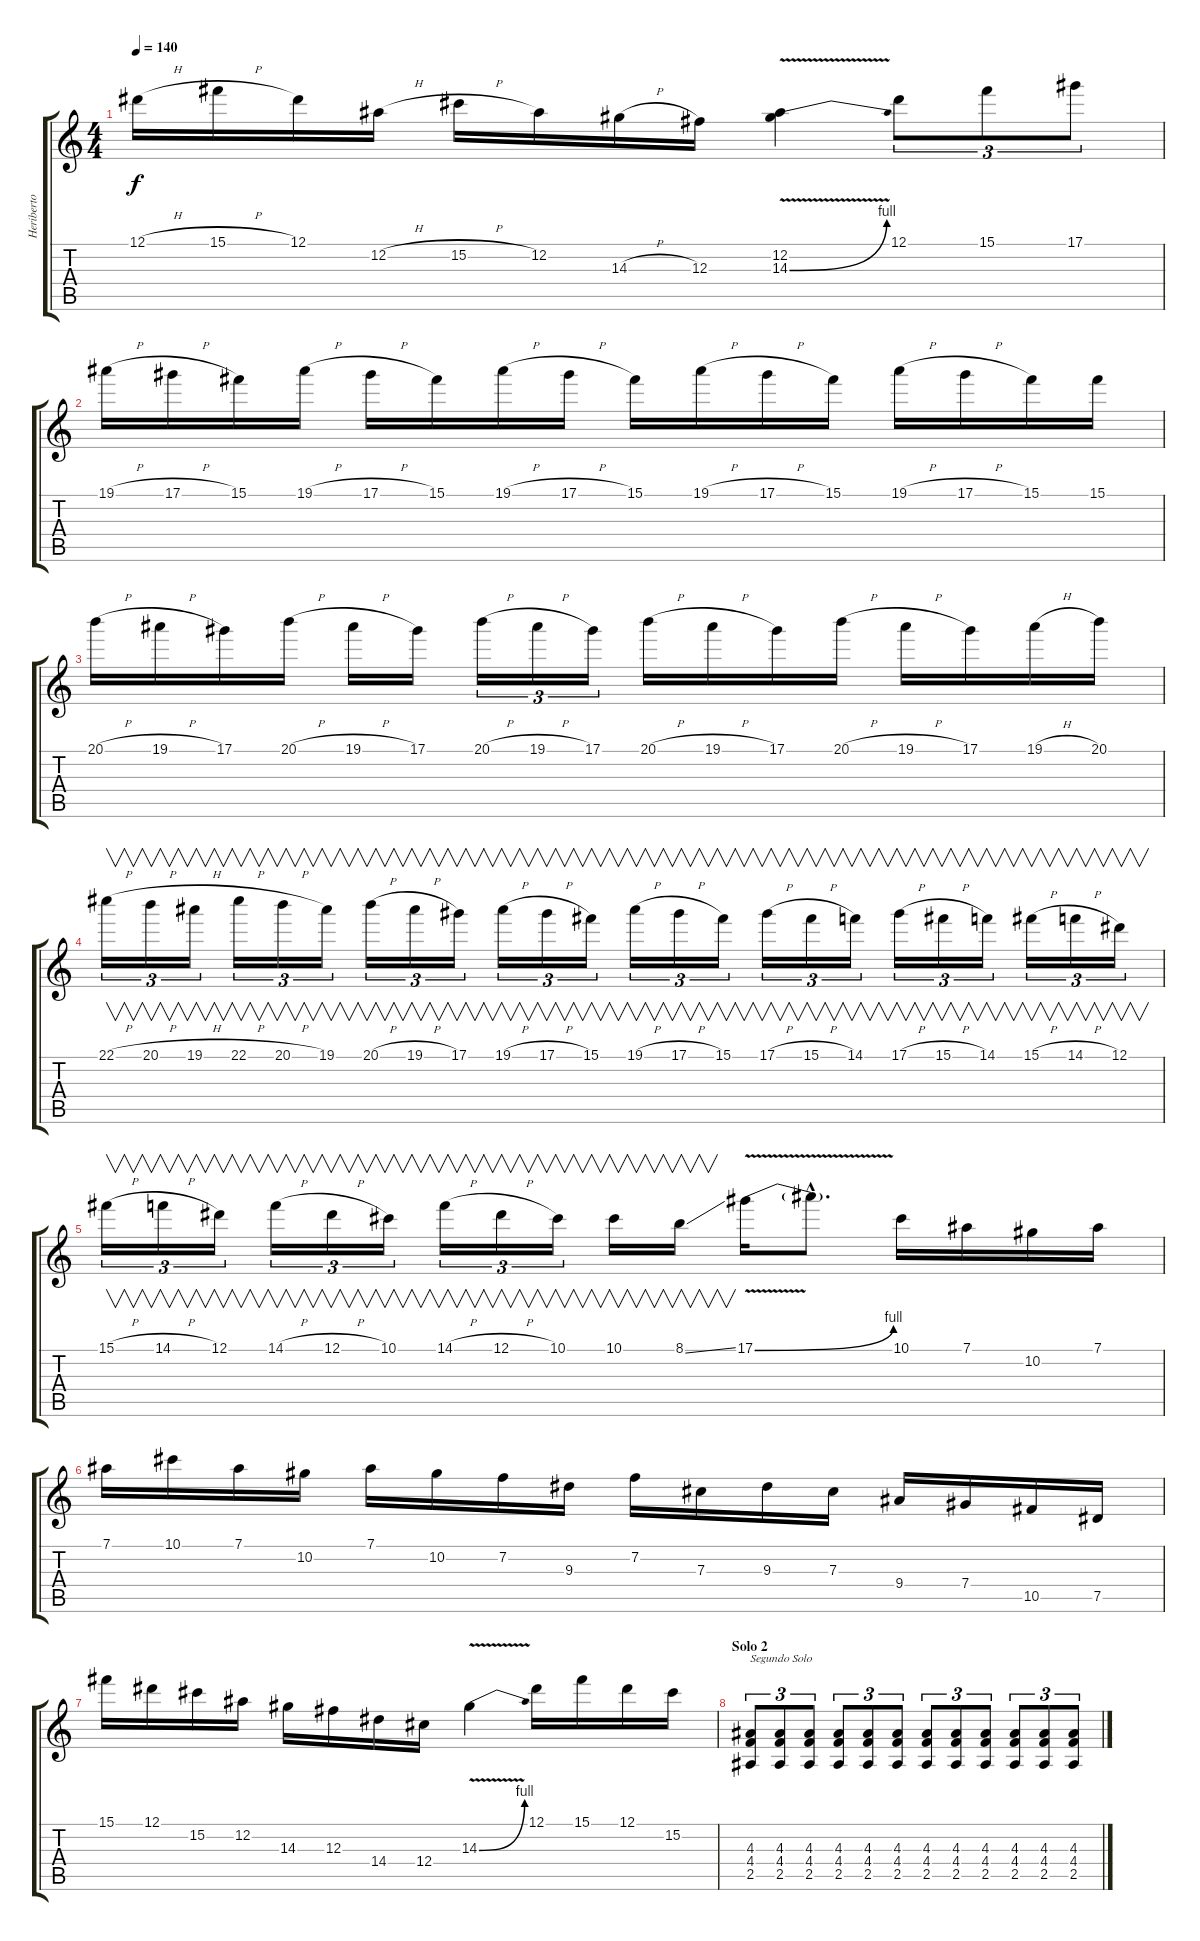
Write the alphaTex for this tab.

\track ("Heriberto" "Heriberto") {instrument electricguitarclean}
\staff {score tabs}
\tuning (Eb4 Bb3 Gb3 Db3 Ab2 Eb2) {hide}
\ts (4 4)
\tempo 140
\clef g2
\ks c
12.1{h}.16{dy f} 15.1{h}.16 12.1.16 12.2{h}.16 15.2{h}.16 12.2.16 14.3{h}.16 12.3.16 (12.2 14.3{be (bend 0 0 60 4) v}).4 12.1.8{tu (3 2)} 15.1.8{tu (3 2)} 17.1.8{tu (3 2)} |
19.1{h}.16 17.1{h}.16 15.1.16 19.1{h}.16 17.1{h}.16 15.1.16 19.1{h}.16 17.1{h}.16 15.1.16 19.1{h}.16 17.1{h}.16 15.1.16 19.1{h}.16 17.1{h}.16 15.1.16 15.1.16 |
20.1{h}.16 19.1{h}.16 17.1.16 20.1{h}.16 19.1{h}.16 17.1.16 20.1{h}.16{tu (3 2)} 19.1{h}.16{tu (3 2)} 17.1.16{tu (3 2)} 20.1{h}.16 19.1{h}.16 17.1.16 20.1{h}.16 19.1{h}.16 17.1.16 19.1{h}.16 20.1.16 |
22.1{h}.16{v tu (3 2)} 20.1{h}.16{v tu (3 2)} 19.1{h}.16{v tu (3 2)} 22.1{h}.16{v tu (3 2)} 20.1{h}.16{v tu (3 2)} 19.1.16{v tu (3 2)} 20.1{h}.16{v tu (3 2)} 19.1{h}.16{v tu (3 2)} 17.1.16{v tu (3 2)} 19.1{h}.16{v tu (3 2)} 17.1{h}.16{v tu (3 2)} 15.1.16{v tu (3 2)} 19.1{h}.16{v tu (3 2)} 17.1{h}.16{v tu (3 2)} 15.1.16{v tu (3 2)} 17.1{h}.16{v tu (3 2)} 15.1{h}.16{v tu (3 2)} 14.1.16{v tu (3 2)} 17.1{h}.16{v tu (3 2)} 15.1{h}.16{v tu (3 2)} 14.1.16{v tu (3 2)} 15.1{h}.16{v tu (3 2)} 14.1{h}.16{v tu (3 2)} 12.1.16{v tu (3 2)} |
15.1{h}.16{v tu (3 2)} 14.1{h}.16{v tu (3 2)} 12.1.16{v tu (3 2)} 14.1{h}.16{v tu (3 2)} 12.1{h}.16{v tu (3 2)} 10.1.16{v tu (3 2)} 14.1{h}.16{v tu (3 2)} 12.1{h}.16{v tu (3 2)} 10.1.16{v tu (3 2)} 10.1.16{v} 8.1{ss}.16{v} 17.1{be (bend 0 0 60 4) v}.16 17.1{hac t}.8{d} 10.1.16 7.1.16 10.2.16 7.1.16 |
7.1.16 10.1.16 7.1.16 10.2.16 7.1.16 10.2.16 7.2.16 9.3.16 7.2.16 7.3.16 9.3.16 7.3.16 9.4.16 7.4.16 10.5.16 7.5.16 |
15.1.16 12.1.16 15.2.16 12.2.16 14.3.16 12.3.16 14.4.16 12.4.16 14.3{be (bend 0 0 60 4) v}.4 12.1.16 15.1.16 12.1.16 15.2.16 |
\section ("" "Solo 2")
(4.3 4.4 2.5).8{tu (3 2) txt "Segundo Solo" volume 12 instrument overdrivenguitar} (4.3 4.4 2.5).8{tu (3 2)} (4.3 4.4 2.5).8{tu (3 2)} (4.3 4.4 2.5).8{tu (3 2)} (4.3 4.4 2.5).8{tu (3 2)} (4.3 4.4 2.5).8{tu (3 2)} (4.3 4.4 2.5).8{tu (3 2)} (4.3 4.4 2.5).8{tu (3 2)} (4.3 4.4 2.5).8{tu (3 2)} (4.3 4.4 2.5).8{tu (3 2)} (4.3 4.4 2.5).8{tu (3 2)} (4.3 4.4 2.5).8{tu (3 2)}
